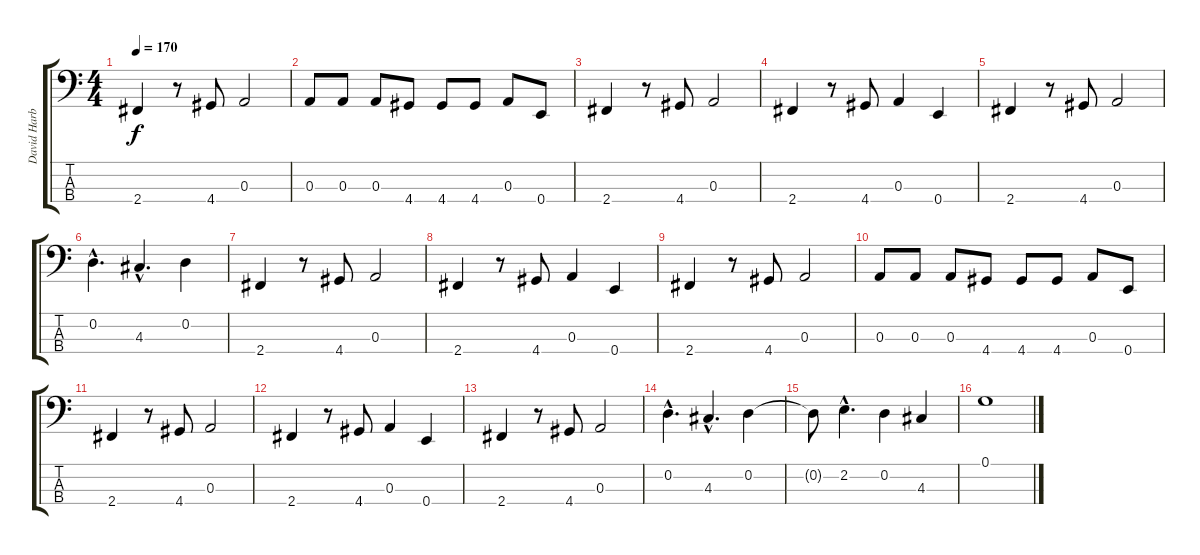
\track ("David Harbour" "David Harb") {instrument electricbassfinger}
\staff {score tabs}
\tuning (G2 D2 A1 E1) {hide}
\ts (4 4)
\tempo 170
\clef f4
\ks c
2.4.4{dy f} r.8 4.4.8 0.3.2 |
0.3.8 0.3.8 0.3.8 4.4.8 4.4.8 4.4.8 0.3.8 0.4.8 |
2.4.4 r.8 4.4.8 0.3.2 |
2.4.4 r.8 4.4.8 0.3.4 0.4.4 |
2.4.4 r.8 4.4.8 0.3.2 |
0.2{hac}.4{d} 4.3{hac}.4{d} 0.2.4 |
2.4.4 r.8 4.4.8 0.3.2 |
2.4.4 r.8 4.4.8 0.3.4 0.4.4 |
2.4.4 r.8 4.4.8 0.3.2 |
0.3.8 0.3.8 0.3.8 4.4.8 4.4.8 4.4.8 0.3.8 0.4.8 |
2.4.4 r.8 4.4.8 0.3.2 |
2.4.4 r.8 4.4.8 0.3.4 0.4.4 |
2.4.4 r.8 4.4.8 0.3.2 |
0.2{hac}.4{d} 4.3{hac}.4{d} 0.2.4 |
0.2{t}.8 2.2{hac}.4{d} 0.2.4 4.3.4 |
0.1.1
